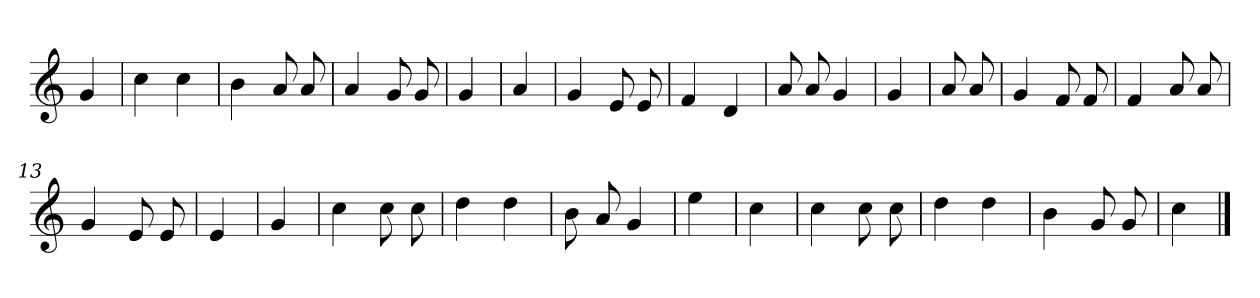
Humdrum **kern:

**kern
*part1
*staff1
*clefG2
*k[]
*C:
=
4g
=1
4cc
4cc
=2
4b
8a
8a
=3
4a
8g
8g
=4
4g
=5
4a
=6
4g
8e
8e
=7
4f
4d
=8
8a
8a
4g
=9
4g
=10
8a
8a
=11
4g
8f
8f
=12
4f
8a
8a
=13
4g
8e
8e
=14
4e
=15
4g
=16
4cc
8cc
8cc
=17
4dd
4dd
=18
8b
8a
4g
=19
4ee
=20
4cc
=21
4cc
8cc
8cc
=22
4dd
4dd
=23
4b
8g
8g
=24
4cc
==
*-
